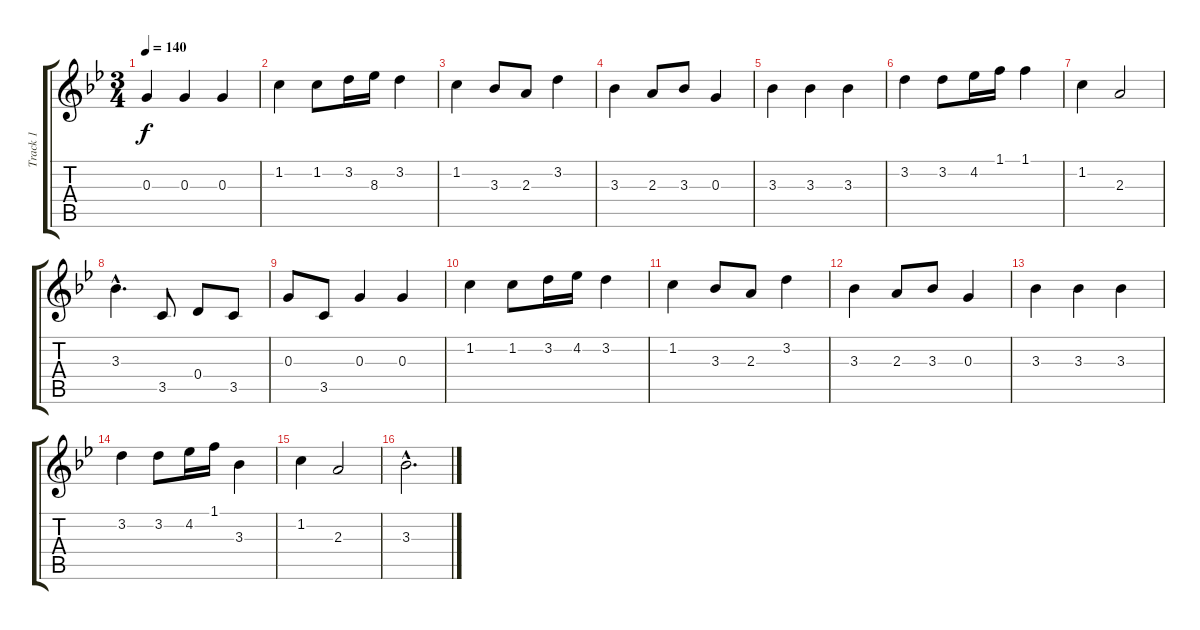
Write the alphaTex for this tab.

\track ("Track 1" "Track 1") {instrument distortionguitar}
\staff {score tabs}
\tuning (E4 B3 G3 D3 A2 E2) {hide}
\ts (3 4)
\tempo 140
\clef g2
\ks bb
0.3.4{dy f instrument distortionguitar} 0.3.4 0.3.4 |
1.2.4 1.2.8 3.2.16 8.3.16 3.2.4 |
1.2.4 3.3.8 2.3.8 3.2.4 |
3.3.4 2.3.8 3.3.8 0.3.4 |
3.3.4 3.3.4 3.3.4 |
3.2.4 3.2.8 4.2.16 1.1.16 1.1.4 |
1.2.4 2.3.2 |
3.3{hac}.4{d} 3.5.8 0.4.8 3.5.8 |
0.3.8 3.5.8 0.3.4 0.3.4 |
1.2.4 1.2.8 3.2.16 4.2.16 3.2.4 |
1.2.4 3.3.8 2.3.8 3.2.4 |
3.3.4 2.3.8 3.3.8 0.3.4 |
3.3.4 3.3.4 3.3.4 |
3.2.4 3.2.8 4.2.16 1.1.16 3.3.4 |
1.2.4 2.3.2 |
3.3{hac}.2{d}
